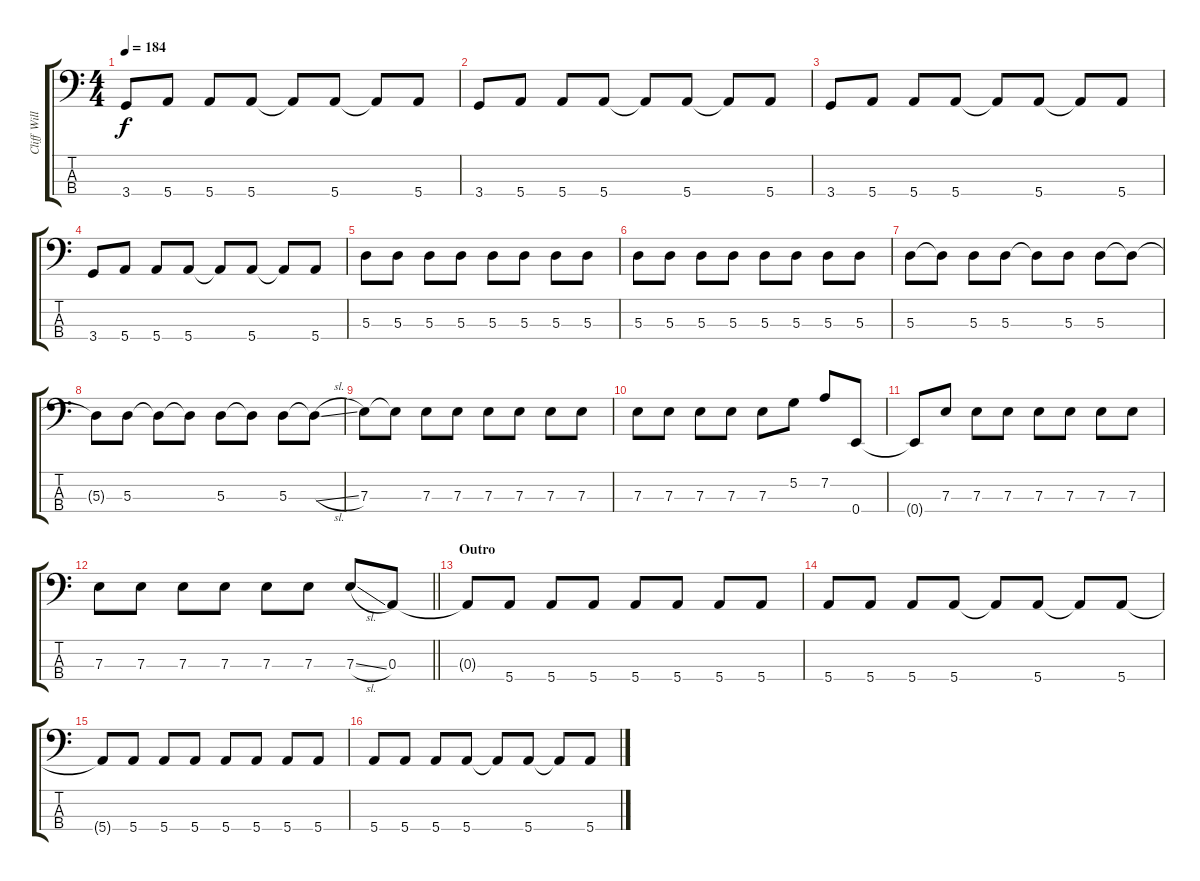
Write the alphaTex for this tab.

\track ("Cliff Williams" "Cliff Will") {instrument electricbassfinger}
\staff {score tabs}
\tuning (G2 D2 A1 E1) {hide}
\ts (4 4)
\tempo 184
\clef f4
\ks c
3.4.8{dy f} 5.4.8 5.4.8 5.4.8 5.4{t}.8 5.4.8 5.4{t}.8 5.4.8 |
3.4.8 5.4.8 5.4.8 5.4.8 5.4{t}.8 5.4.8 5.4{t}.8 5.4.8 |
3.4.8 5.4.8 5.4.8 5.4.8 5.4{t}.8 5.4.8 5.4{t}.8 5.4.8 |
3.4.8 5.4.8 5.4.8 5.4.8 5.4{t}.8 5.4.8 5.4{t}.8 5.4.8 |
5.3.8 5.3.8 5.3.8 5.3.8 5.3.8 5.3.8 5.3.8 5.3.8 |
5.3.8 5.3.8 5.3.8 5.3.8 5.3.8 5.3.8 5.3.8 5.3.8 |
5.3.8 5.3{t}.8 5.3.8 5.3.8 5.3{t}.8 5.3.8 5.3.8 5.3{t}.8 |
5.3{t}.8 5.3.8 5.3{t}.8 5.3{t}.8 5.3.8 5.3{t}.8 5.3.8 5.3{sl t}.8 |
7.3.8 7.3{t}.8 7.3.8 7.3.8 7.3.8 7.3.8 7.3.8 7.3.8 |
7.3.8 7.3.8 7.3.8 7.3.8 7.3.8 5.2.8 7.2.8 0.4.8 |
0.4{t}.8 7.3.8 7.3.8 7.3.8 7.3.8 7.3.8 7.3.8 7.3.8 |
\barLineRight lightlight
7.3.8 7.3.8 7.3.8 7.3.8 7.3.8 7.3.8 7.3{sl}.8 0.3.8 |
\section ("" "Outro")
0.3{t}.8 5.4.8 5.4.8 5.4.8 5.4.8 5.4.8 5.4.8 5.4.8 |
5.4.8 5.4.8 5.4.8 5.4.8 5.4{t}.8 5.4.8 5.4{t}.8 5.4.8 |
5.4{t}.8 5.4.8 5.4.8 5.4.8 5.4.8 5.4.8 5.4.8 5.4.8 |
5.4.8 5.4.8 5.4.8 5.4.8 5.4{t}.8 5.4.8 5.4{t}.8 5.4.8
